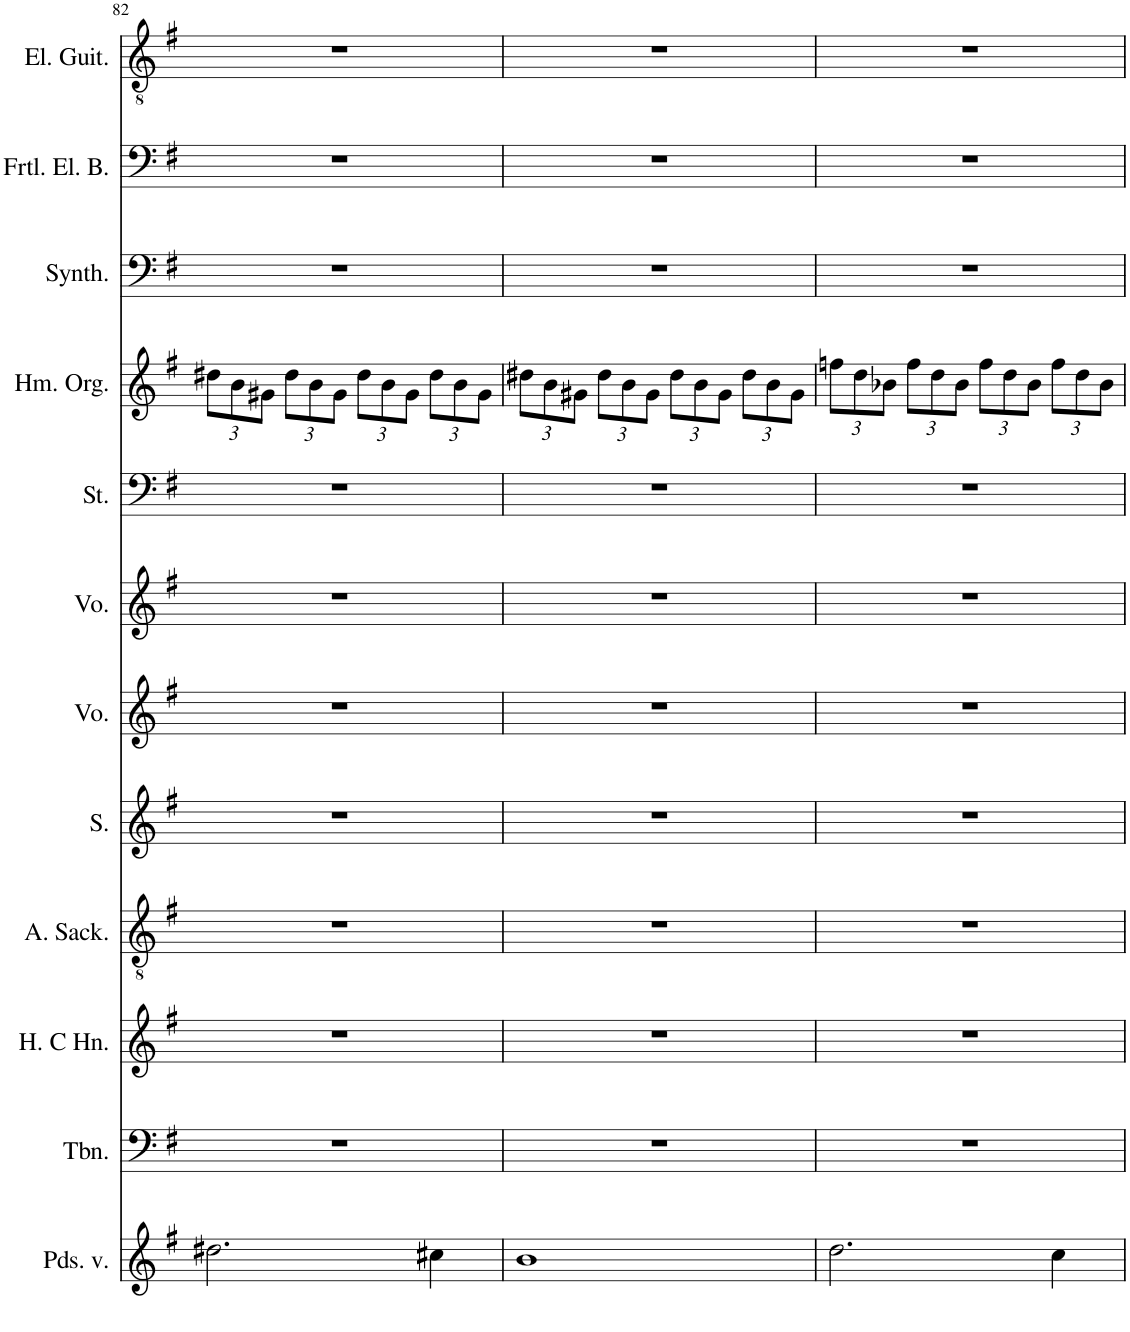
**kern	**kern	**kern	**kern	**kern	**kern	**kern	**kern	**kern	**kern	**kern	**kern
*part12	*part11	*part10	*part9	*part8	*part7	*part6	*part5	*part4	*part3	*part2	*part1
*staff12	*staff11	*staff10	*staff9	*staff8	*staff7	*staff6	*staff5	*staff4	*staff3	*staff2	*staff1
*I"Pardessus de viole, Violin	*I"Trombone, Brass	*I"High C Horn, Brass	*I"Alto Sackbut, Brass	*I"Soprano, Choirs	*I"Voice, Choirs	*I"Voice, Choirs	*I"Strings, Strings	*I"Hammond Organ, Organ	*I"String Synthesizer, Bass 2	*I"Fretless Electric Bass, Bass	*I"Electric Guitar, Guitar2
*I'Pds. v.	*I'Tbn.	*I'H. C Hn.	*I'A. Sack.	*I'S.	*I'Vo.	*I'Vo.	*I'St.	*I'Hm. Org.	*I'Synth.	*I'Frtl. El. B.	*I'El. Guit.
!!LO:PB:g=z
*clefG2	*clefF4	*clefG2	*clefGv2	*clefG2	*clefG2	*clefG2	*clefF4	*clefG2	*clefF4	*clefF4	*clefGv2
*	*	*Trd7c12	*	*	*	*	*	*	*	*Trd7c12	*
*k[f#]	*k[f#]	*k[f#]	*k[f#]	*k[f#]	*k[f#]	*k[f#]	*k[f#]	*k[f#]	*k[f#]	*k[f#]	*k[f#]
*M4/4	*M4/4	*M4/4	*M4/4	*M4/4	*M4/4	*M4/4	*M4/4	*M4/4	*M4/4	*M4/4	*M4/4
*	*	*	*	*	*	*	*	*Xbrackettup	*	*	*
=82	=82	=82	=82	=82	=82	=82	=82	=82	=82	=82	=82
2.dd#X\	1r	1r	1r	1r	1r	1r	1r	12dd#X\L	1r	1r	1r
.	.	.	.	.	.	.	.	12b\	.	.	.
.	.	.	.	.	.	.	.	12g#X\J	.	.	.
.	.	.	.	.	.	.	.	12dd#\L	.	.	.
.	.	.	.	.	.	.	.	12b\	.	.	.
.	.	.	.	.	.	.	.	12g#\J	.	.	.
.	.	.	.	.	.	.	.	12dd#\L	.	.	.
.	.	.	.	.	.	.	.	12b\	.	.	.
.	.	.	.	.	.	.	.	12g#\J	.	.	.
4cc#X\	.	.	.	.	.	.	.	12dd#\L	.	.	.
.	.	.	.	.	.	.	.	12b\	.	.	.
.	.	.	.	.	.	.	.	12g#\J	.	.	.
=83	=83	=83	=83	=83	=83	=83	=83	=83	=83	=83	=83
1b	1r	1r	1r	1r	1r	1r	1r	12dd#X\L	1r	1r	1r
.	.	.	.	.	.	.	.	12b\	.	.	.
.	.	.	.	.	.	.	.	12g#X\J	.	.	.
.	.	.	.	.	.	.	.	12dd#\L	.	.	.
.	.	.	.	.	.	.	.	12b\	.	.	.
.	.	.	.	.	.	.	.	12g#\J	.	.	.
.	.	.	.	.	.	.	.	12dd#\L	.	.	.
.	.	.	.	.	.	.	.	12b\	.	.	.
.	.	.	.	.	.	.	.	12g#\J	.	.	.
.	.	.	.	.	.	.	.	12dd#\L	.	.	.
.	.	.	.	.	.	.	.	12b\	.	.	.
.	.	.	.	.	.	.	.	12g#\J	.	.	.
=84	=84	=84	=84	=84	=84	=84	=84	=84	=84	=84	=84
2.dd\	1r	1r	1r	1r	1r	1r	1r	12ffn\L	1r	1r	1r
.	.	.	.	.	.	.	.	12dd\	.	.	.
.	.	.	.	.	.	.	.	12b-X\J	.	.	.
.	.	.	.	.	.	.	.	12ff\L	.	.	.
.	.	.	.	.	.	.	.	12dd\	.	.	.
.	.	.	.	.	.	.	.	12b-\J	.	.	.
.	.	.	.	.	.	.	.	12ff\L	.	.	.
.	.	.	.	.	.	.	.	12dd\	.	.	.
.	.	.	.	.	.	.	.	12b-\J	.	.	.
4cc\	.	.	.	.	.	.	.	12ff\L	.	.	.
.	.	.	.	.	.	.	.	12dd\	.	.	.
.	.	.	.	.	.	.	.	12b-\J	.	.	.
=	=	=	=	=	=	=	=	=	=	=	=
*-	*-	*-	*-	*-	*-	*-	*-	*-	*-	*-	*-
